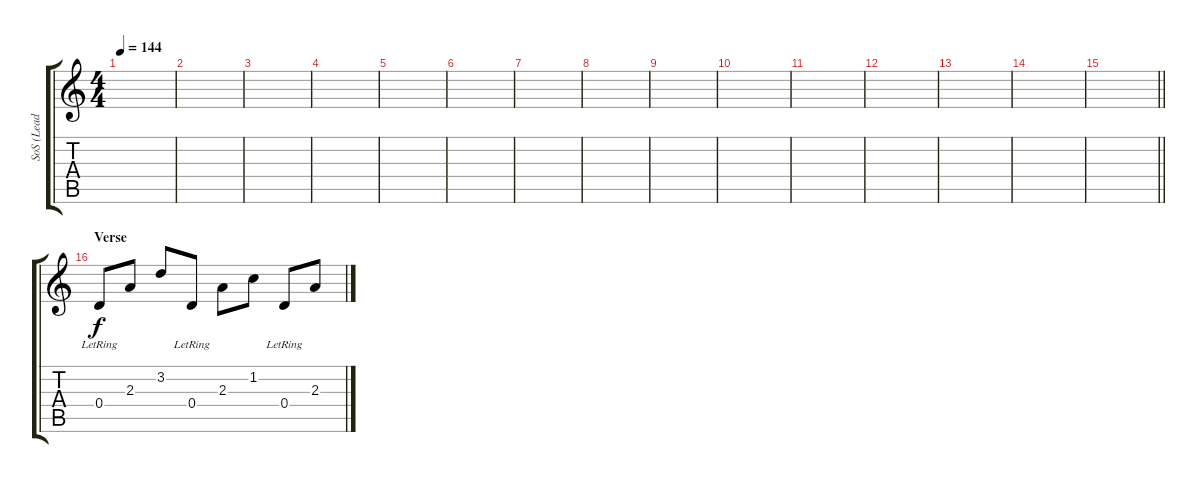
\track ("SoS (Lead Clean Guitar)" "SoS (Lead ") {instrument electricguitarmuted}
\staff {score tabs}
\tuning (E4 B3 G3 D3 A2 E2) {hide}
\ts (4 4)
\tempo 144
\clef g2
\ks c
|
|
|
|
|
|
|
|
|
|
|
|
|
|
\barLineRight lightlight
|
\section ("" "Verse")
0.4{lr}.8 2.3.8 3.2.8 0.4{lr}.8 2.3.8 1.2.8 0.4{lr}.8 2.3.8
